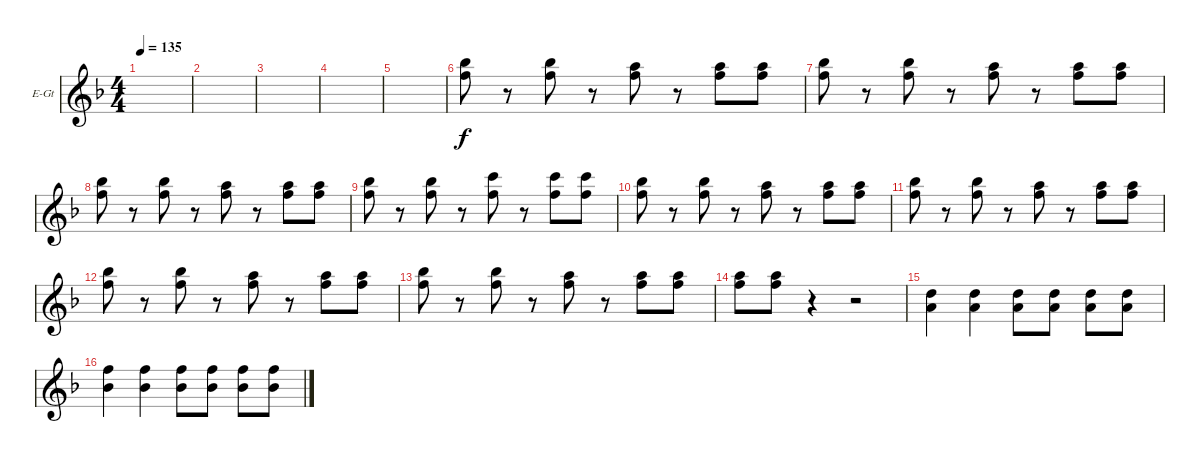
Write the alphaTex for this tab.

\defaultSystemsLayout 4
\bracketExtendMode groupsimilarinstruments
\firstSystemTrackNameOrientation horizontal
\otherSystemsTrackNameOrientation horizontal
\track ("Electric Guitar" "E-Gt") {instrument distortionguitar}
\staff {score}
\tuning (E4 B3 G3 D3 A2 E2)
\ts (4 4)
\tempo 135
\clef g2
\ks dminor
|
|
|
|
|
(6.2 6.1).8 r.8 (6.2 6.1).8 r.8 (6.2 5.1).8 r.8 (6.2 5.1).8 (6.2 5.1).8 |
(6.2 6.1).8 r.8 (6.2 6.1).8 r.8 (6.2 5.1).8 r.8 (6.2 5.1).8 (6.2 5.1).8 |
(6.2 6.1).8 r.8 (6.2 6.1).8 r.8 (6.2 5.1).8 r.8 (6.2 5.1).8 (6.2 5.1).8 |
(6.2 6.1).8 r.8 (6.2 6.1).8 r.8 (6.2 8.1).8 r.8 (6.2 8.1).8 (6.2 8.1).8 |
(6.2 6.1).8 r.8 (6.2 6.1).8 r.8 (6.2 5.1).8 r.8 (6.2 5.1).8 (6.2 5.1).8 |
(6.2 6.1).8 r.8 (6.2 6.1).8 r.8 (6.2 5.1).8 r.8 (6.2 5.1).8 (6.2 5.1).8 |
(6.2 6.1).8 r.8 (6.2 6.1).8 r.8 (6.2 5.1).8 r.8 (6.2 5.1).8 (6.2 5.1).8 |
(6.2 6.1).8 r.8 (6.2 6.1).8 r.8 (6.2 5.1).8 r.8 (6.2 5.1).8 (6.2 5.1).8 |
(6.2 5.1).8 (6.2 5.1).8 r.4 r.2 |
(7.3 7.4).4 (7.3 7.4).4 (3.2 7.4).8 (3.2 7.4).8 (3.2 7.4).8 (3.2 7.4).8 |
(6.2 8.4).4 (8.4 6.2).4 (8.4 6.2).8 (8.4 6.2).8 (8.4 6.2).8 (8.4 6.2).8
